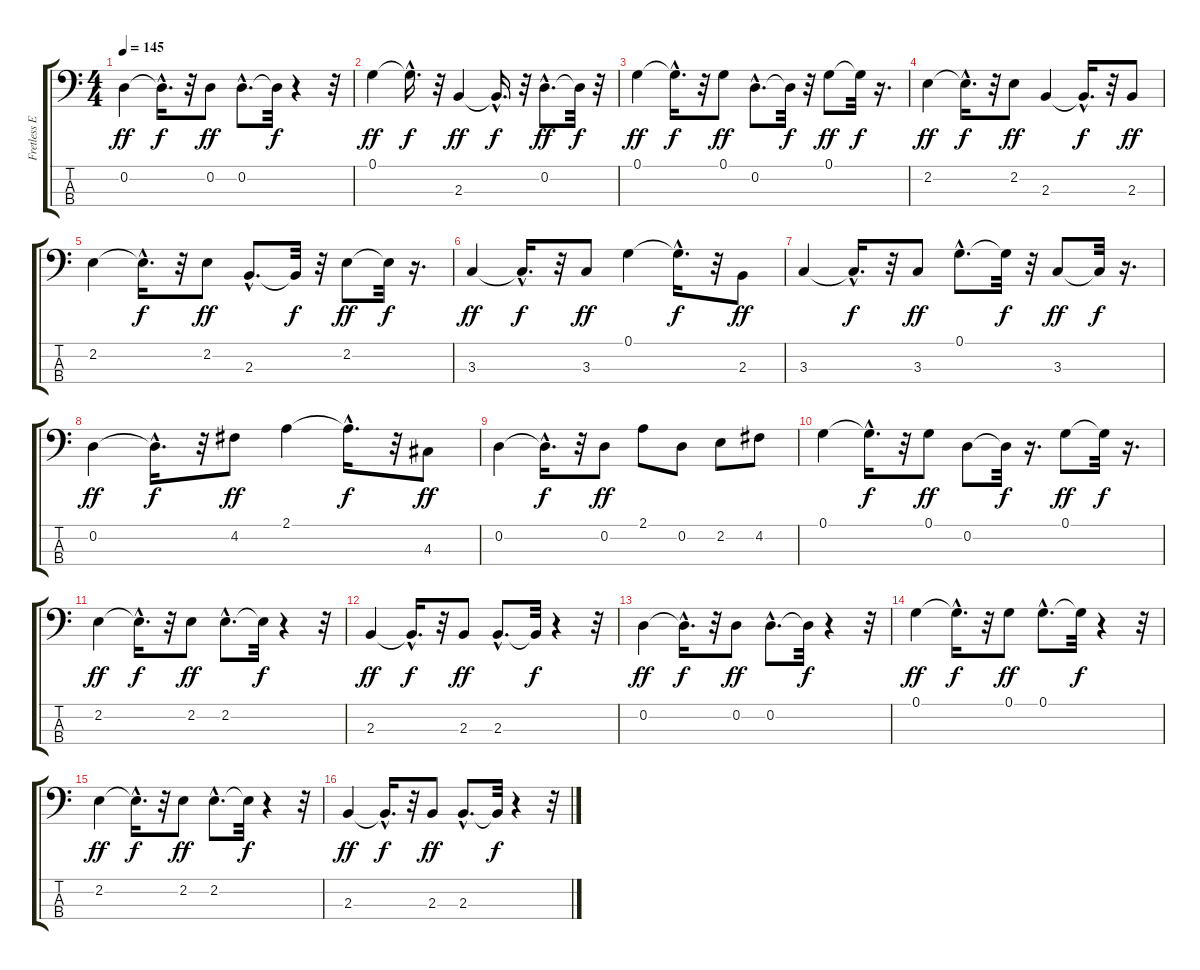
\track ("Fretless E.Bass" "Fretless E") {instrument fretlessbass}
\staff {score tabs}
\tuning (G2 D2 A1 E1) {hide}
\ts (4 4)
\tempo 145
\clef f4
\ks c
0.2.4{dy ff} 0.2{hac t}.16{d dy f} r.32 0.2.8{dy ff} 0.2{hac}.8{d} 0.2{t}.32{dy f} r.4 r.32 |
0.1.4{dy ff} 0.1{hac t}.16{d dy f} r.32 2.3.4{dy ff} 2.3{hac t}.16{d dy f} r.32 0.2{hac}.8{d dy ff} 0.2{t}.32{dy f} r.32 |
0.1.4{dy ff} 0.1{hac t}.16{d dy f} r.32 0.1.8{dy ff} 0.2{hac}.8{d} 0.2{t}.32{dy f} r.32 0.1.8{dy ff} 0.1{t}.32{dy f} r.16{d} |
2.2.4{dy ff} 2.2{hac t}.16{d dy f} r.32 2.2.8{dy ff} 2.3.4 2.3{hac t}.16{d dy f} r.32 2.3.8{dy ff} |
2.2.4 2.2{hac t}.16{d dy f} r.32 2.2.8{dy ff} 2.3{hac}.8{d} 2.3{t}.32{dy f} r.32 2.2.8{dy ff} 2.2{t}.32{dy f} r.16{d} |
3.3.4{dy ff} 3.3{hac t}.16{d dy f} r.32 3.3.8{dy ff} 0.1.4 0.1{hac t}.16{d dy f} r.32 2.3.8{dy ff} |
3.3.4 3.3{hac t}.16{d dy f} r.32 3.3.8{dy ff} 0.1{hac}.8{d} 0.1{t}.32{dy f} r.32 3.3.8{dy ff} 3.3{t}.32{dy f} r.16{d} |
0.2.4{dy ff} 0.2{hac t}.16{d dy f} r.32 4.2.8{dy ff} 2.1.4 2.1{hac t}.16{d dy f} r.32 4.3.8{dy ff} |
0.2.4 0.2{hac t}.16{d dy f} r.32 0.2.8{dy ff} 2.1.8 0.2.8 2.2.8 4.2.8 |
0.1.4 0.1{hac t}.16{d dy f} r.32 0.1.8{dy ff} 0.2.8 0.2{t}.32{dy f} r.16{d} 0.1.8{dy ff} 0.1{t}.32{dy f} r.16{d} |
2.2.4{dy ff} 2.2{hac t}.16{d dy f} r.32 2.2.8{dy ff} 2.2{hac}.8{d} 2.2{t}.32{dy f} r.4 r.32 |
2.3.4{dy ff} 2.3{hac t}.16{d dy f} r.32 2.3.8{dy ff} 2.3{hac}.8{d} 2.3{t}.32{dy f} r.4 r.32 |
0.2.4{dy ff} 0.2{hac t}.16{d dy f} r.32 0.2.8{dy ff} 0.2{hac}.8{d} 0.2{t}.32{dy f} r.4 r.32 |
0.1.4{dy ff} 0.1{hac t}.16{d dy f} r.32 0.1.8{dy ff} 0.1{hac}.8{d} 0.1{t}.32{dy f} r.4 r.32 |
2.2.4{dy ff} 2.2{hac t}.16{d dy f} r.32 2.2.8{dy ff} 2.2{hac}.8{d} 2.2{t}.32{dy f} r.4 r.32 |
2.3.4{dy ff} 2.3{hac t}.16{d dy f} r.32 2.3.8{dy ff} 2.3{hac}.8{d} 2.3{t}.32{dy f} r.4 r.32
